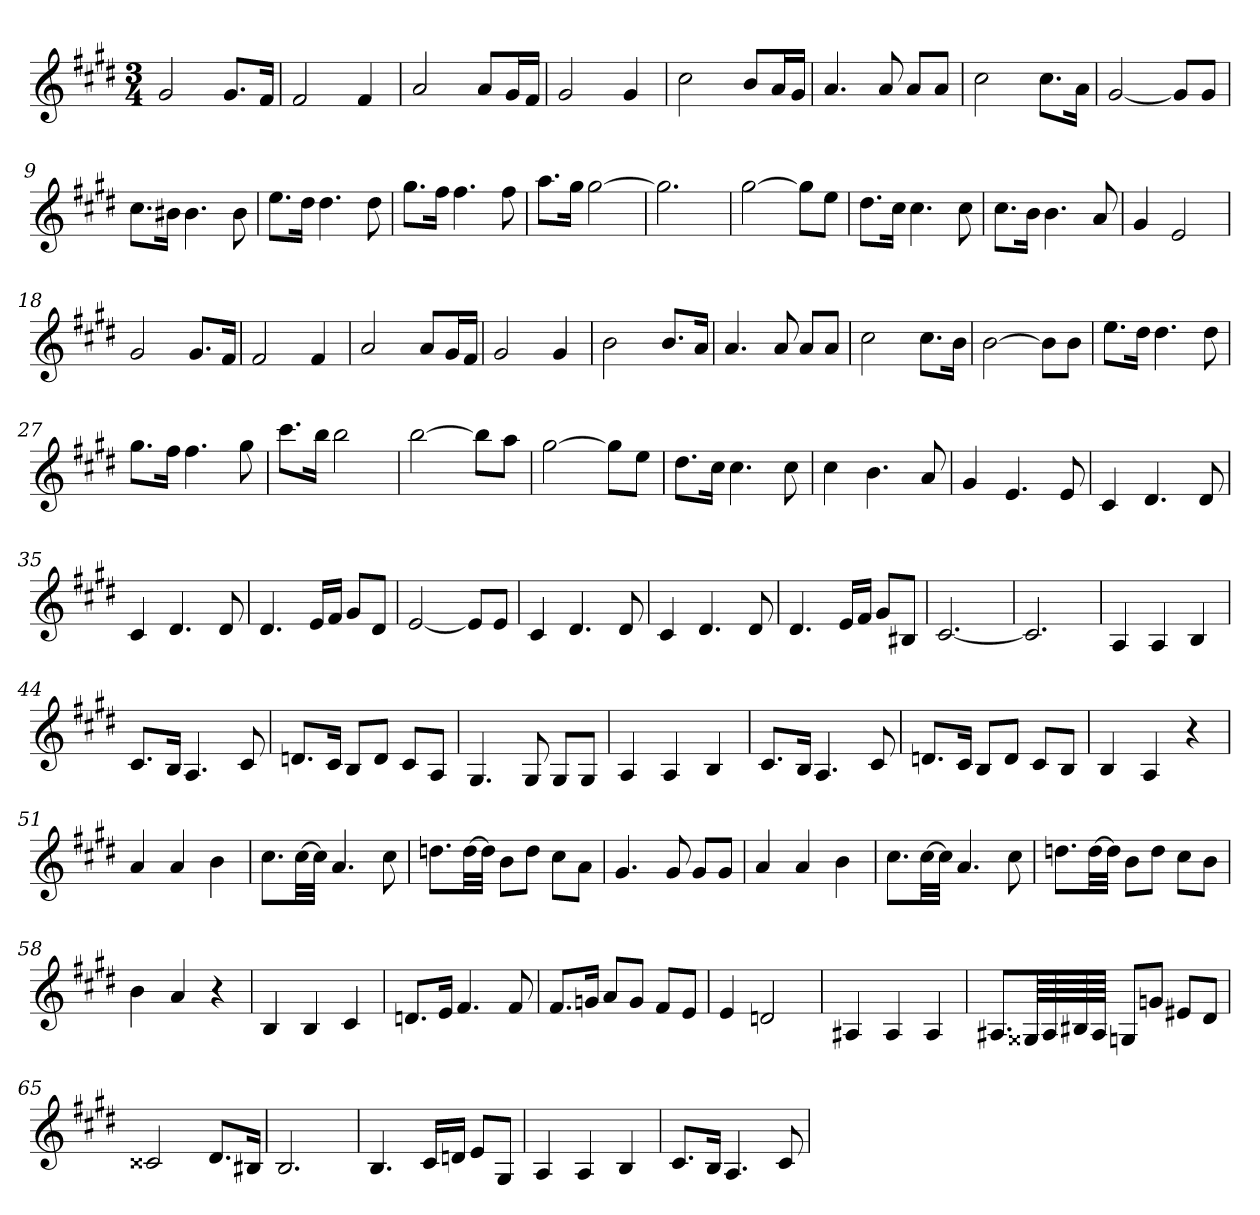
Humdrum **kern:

**kern
*part1
*staff1
*clefG2
*k[f#c#g#d#]
*E:
*M3/4
=1
2g#
8.g#/L
16f#/Jk
=2
2f#
4f#
=3
2a
8a/L
16g#/L
16f#/JJ
=4
2g#
4g#
=5
2cc#
8b/L
16a/L
16g#/JJ
=6
4.a
8a
8a/L
8a/J
=7
2cc#
8.cc#\L
16a\Jk
=8
[2g#
8g#/L]
8g#/J
=9
8.cc#\L
16b#X\Jk
4.b#
8b#
=10
8.ee\L
16dd#\Jk
4.dd#
8dd#
=11
8.gg#\L
16ff#\Jk
4.ff#
8ff#
=12
8.aa\L
16gg#\Jk
[2gg#
=13
2.gg#]
=14
[2gg#
8gg#\L]
8ee\J
=15
8.dd#\L
16cc#\Jk
4.cc#
8cc#
=16
8.cc#\L
16b\Jk
4.b
8a
=17
4g#
2e
=18
2g#
8.g#/L
16f#/Jk
=19
2f#
4f#
=20
2a
8a/L
16g#/L
16f#/JJ
=21
2g#
4g#
=22
2b
8.b/L
16a/Jk
=23
4.a
8a
8a/L
8a/J
=24
2cc#
8.cc#\L
16b\Jk
=25
[2b
8b\L]
8b\J
=26
8.ee\L
16dd#\Jk
4.dd#
8dd#
=27
8.gg#\L
16ff#\Jk
4.ff#
8gg#
=28
8.ccc#\L
16bb\Jk
2bb
=29
[2bb
8bb\L]
8aa\J
=30
[2gg#
8gg#\L]
8ee\J
=31
8.dd#\L
16cc#\Jk
4.cc#
8cc#
=32
4cc#
4.b
8a
=33
4g#
4.e
8e
=34
4c#
4.d#
8d#
=35
4c#
4.d#
8d#
=36
4.d#
16e/LL
16f#/JJ
8g#/L
8d#/J
=37
[2e
8e/L]
8e/J
=38
4c#
4.d#
8d#
=39
4c#
4.d#
8d#
=40
4.d#
16e/LL
16f#/JJ
8g#/L
8B#X/J
=41
[2.c#
=42
2.c#]
=43
4A
4A
4B
=44
8.c#/L
16B/Jk
4.A
8c#
=45
8.dn/L
16c#/Jk
8B/L
8d/J
8c#/L
8A/J
=46
4.G#
8G#
8G#/L
8G#/J
=47
4A
4A
4B
=48
8.c#/L
16B/Jk
4.A
8c#
=49
8.dn/L
16c#/Jk
8B/L
8d/J
8c#/L
8B/J
=50
4B
4A
4r
=51
4a
4a
4b
=52
8.cc#\L
[32cc#\LL
32cc#\JJJ]
4.a
8cc#
=53
8.ddn\L
[32dd\LL
32dd\JJJ]
8b\L
8dd\J
8cc#\L
8a\J
=54
4.g#
8g#
8g#/L
8g#/J
=55
4a
4a
4b
=56
8.cc#\L
[32cc#\LL
32cc#\JJJ]
4.a
8cc#
=57
8.ddn\L
[32dd\LL
32dd\JJJ]
8b\L
8dd\J
8cc#\L
8b\J
=58
4b
4a
4r
=59
4B
4B
4c#
=60
8.dn/L
16e/Jk
4.f#
8f#
=61
8.f#/L
16gn/Jk
8a/L
8g/J
8f#/L
8e/J
=62
4e
2dn
=63
4A#X
4A#
4A#
=64
8.A#X/L
64G##X/LLL
64A#/
64B#X/
64A#/JJJJ
8Gn/L
8gn/J
8e#X/L
8d#/J
=65
2c##X
8.d#/L
16B#X/Jk
=66
2.B
=67
4.B
16c#/LL
16dn/JJ
8e/L
8G#/J
=68
4A
4A
4B
=69
8.c#/L
16B/Jk
4.A
8c#
=
*-
